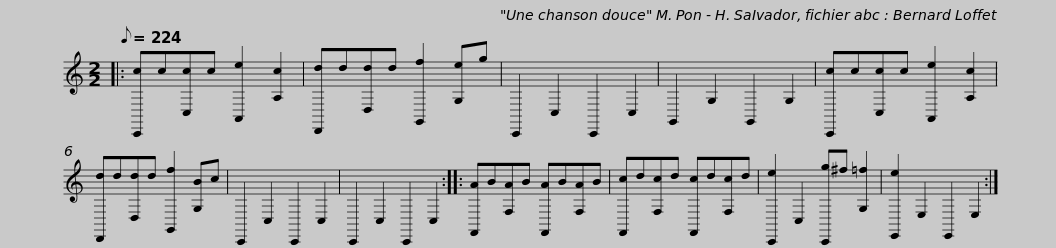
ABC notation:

X:1
L:1/8
Q:1/8=224
M:2/2
I:linebreak $
K:C
V:1 treble
V:1
|: [C,,c]c[C,c]c [A,,e]2 [A,c]2 | [D,,d]d[D,d]d [G,,f]2 [G,e]g | C,,2 C,2 C,,2 C,2 | G,,2 G,2 G,,2 G,2 | [C,,c]c[C,c]c [A,,e]2 [A,c]2 | %5
 [D,,d]d[D,d]d [G,,f]2 [G,B]c |$ C,,2 C,2 C,,2 C,2 | C,,2 C,2 C,,2 C,2 :: [F,,A]B[F,A]B [F,,A]B[F,A]B | [F,,c]d[F,c]d [F,,c]d[F,c]d | %10
 [C,,e]2 C,2 [C,,g]^f [G,=f]2 | [E,,e]2 E,2 E,,2 E,2 :| %12
